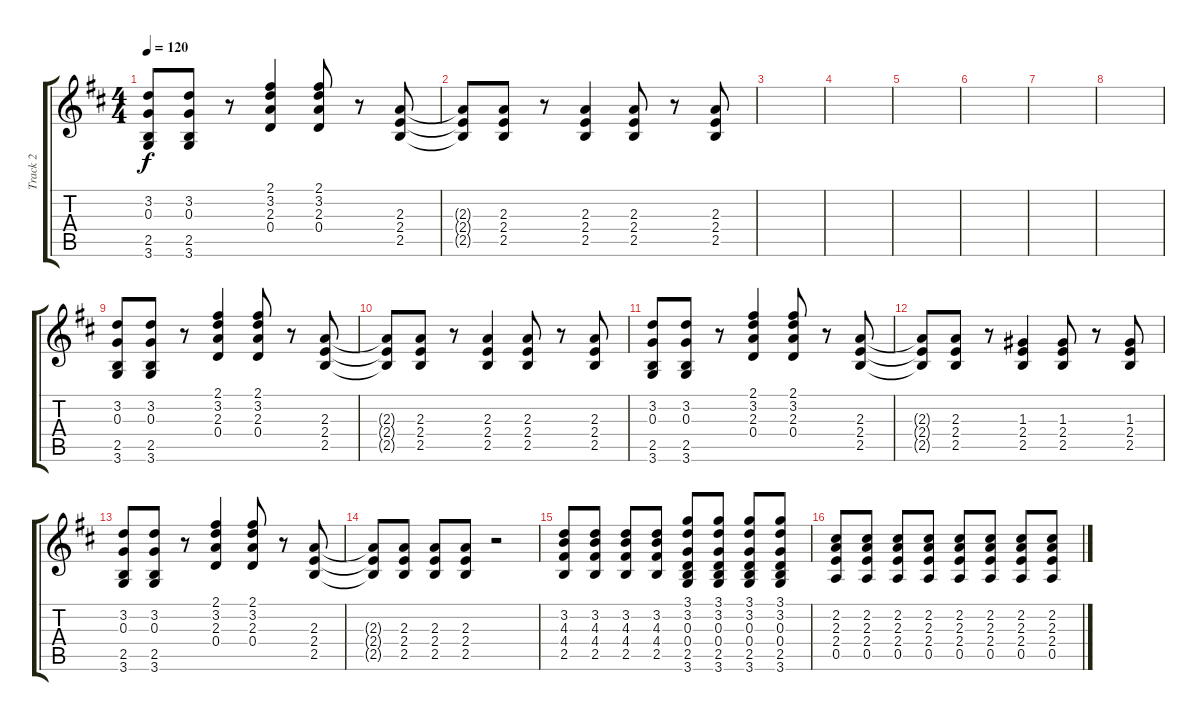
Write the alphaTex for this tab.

\track ("Track 2" "Track 2") {instrument electricguitarmuted}
\staff {score tabs}
\tuning (E4 B3 G3 D3 A2 E2) {hide}
\ts (4 4)
\tempo 120
\clef g2
\ks d
(3.2 0.3 2.5 3.6).8{dy f} (3.2 0.3 2.5 3.6).8 r.8 (2.1 3.2 2.3 0.4).4 (2.1 3.2 2.3 0.4).8 r.8 (2.3 2.4 2.5).8 |
(2.3{t} 2.4{t} 2.5{t}).8 (2.3 2.4 2.5).8 r.8 (2.3 2.4 2.5).4 (2.3 2.4 2.5).8 r.8 (2.3 2.4 2.5).8 |
|
|
|
|
|
|
(3.2 0.3 2.5 3.6).8 (3.2 0.3 2.5 3.6).8 r.8 (2.1 3.2 2.3 0.4).4 (2.1 3.2 2.3 0.4).8 r.8 (2.3 2.4 2.5).8 |
(2.3{t} 2.4{t} 2.5{t}).8 (2.3 2.4 2.5).8 r.8 (2.3 2.4 2.5).4 (2.3 2.4 2.5).8 r.8 (2.3 2.4 2.5).8 |
(3.2 0.3 2.5 3.6).8 (3.2 0.3 2.5 3.6).8 r.8 (2.1 3.2 2.3 0.4).4 (2.1 3.2 2.3 0.4).8 r.8 (2.3 2.4 2.5).8 |
(2.3{t} 2.4{t} 2.5{t}).8 (2.3 2.4 2.5).8 r.8 (1.3 2.4 2.5).4 (1.3 2.4 2.5).8 r.8 (1.3 2.4 2.5).8 |
(3.2 0.3 2.5 3.6).8 (3.2 0.3 2.5 3.6).8 r.8 (2.1 3.2 2.3 0.4).4 (2.1 3.2 2.3 0.4).8 r.8 (2.3 2.4 2.5).8 |
(2.3{t} 2.4{t} 2.5{t}).8 (2.3 2.4 2.5).8 (2.3 2.4 2.5).8 (2.3 2.4 2.5).8 r.2 |
(3.2 4.3 4.4 2.5).8 (3.2 4.3 4.4 2.5).8 (3.2 4.3 4.4 2.5).8 (3.2 4.3 4.4 2.5).8 (3.1 3.2 0.3 0.4 2.5 3.6).8 (3.1 3.2 0.3 0.4 2.5 3.6).8 (3.1 3.2 0.3 0.4 2.5 3.6).8 (3.1 3.2 0.3 0.4 2.5 3.6).8 |
(2.2 2.3 2.4 0.5).8 (2.2 2.3 2.4 0.5).8 (2.2 2.3 2.4 0.5).8 (2.2 2.3 2.4 0.5).8 (2.2 2.3 2.4 0.5).8 (2.2 2.3 2.4 0.5).8 (2.2 2.3 2.4 0.5).8 (2.2 2.3 2.4 0.5).8
